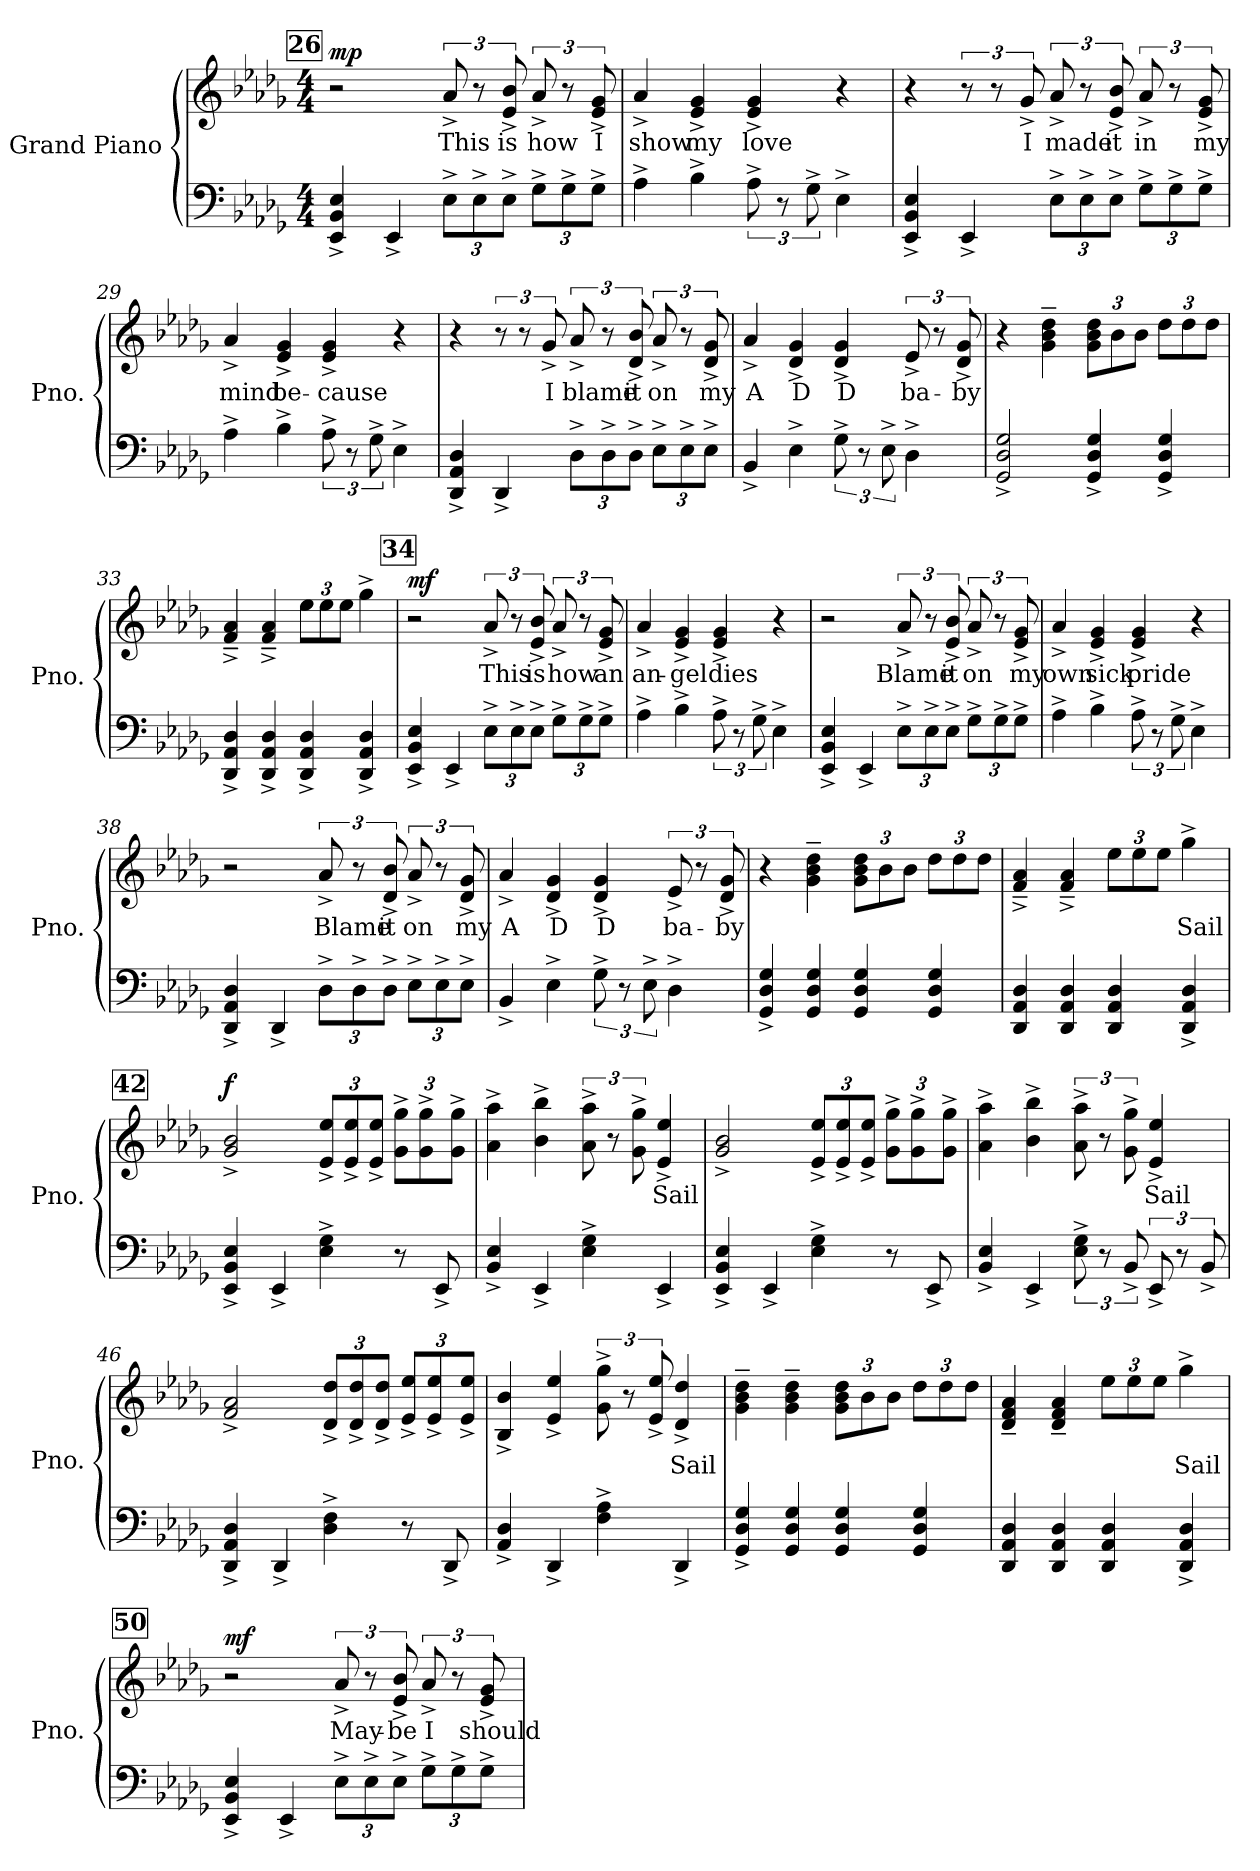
**kern	**kern	**text	**dynam
*part1	*part1	*part1	*part1
*staff2	*staff1	*staff1	*staff1/2
*I"Grand Piano	*	*	*
*I'Pno.	*	*	*
*clefF4	*clefG2	*	*
*k[b-e-a-d-g-]	*k[b-e-a-d-g-]	*	*
*M4/4	*M4/4	*	*
!!LO:REH:place=s1:a:B:fs=14:t=26
=26	=26	=26	=26
!	!	!	!LO:DY:b=2
4EE-/^ 4BB-/^ 4E-/^	2r	.	mp
4EE-^/	.	.	.
*Xbrackettup	*	*	*
!	!	!LO:LY:b	!
12E-^\L	12a-^/	This	.
12E-^\	12r	.	.
!	!	!LO:LY:b	!
12E-^\J	12e-/^ 12b-/^	is	.
!	!	!LO:LY:b	!
12G-^\L	12a-^/	how	.
12G-^\	12r	.	.
!	!	!LO:LY:b	!
12G-^\J	12e-/^ 12g-/^	I	.
=27	=27	=27	=27
!	!	!LO:LY:b	!
4A-^\	4a-^/	show	.
!	!	!LO:LY:b	!
4B-^\	4e-/^ 4g-/^	my	.
*brackettup	*	*	*
!	!	!LO:LY:b	!
12A-^\	4e-/^ 4g-/^	love	.
12r	.	.	.
12G-^\	.	.	.
4E-^\	4r	.	.
!!LO:PB:g=z
=28	=28	=28	=28
4EE-/^ 4BB-/^ 4E-/^	4r	.	.
4EE-^/	12r	.	.
.	12r	.	.
!	!	!LO:LY:b	!
.	12g-^/	I	.
*Xbrackettup	*	*	*
!	!	!LO:LY:b	!
12E-^\L	12a-^/	made	.
12E-^\	12r	.	.
!	!	!LO:LY:b	!
12E-^\J	12e-/^ 12b-/^	it	.
!	!	!LO:LY:b	!
12G-^\L	12a-^/	in	.
12G-^\	12r	.	.
!	!	!LO:LY:b	!
12G-^\J	12e-/^ 12g-/^	my	.
=29	=29	=29	=29
!	!	!LO:LY:b	!
4A-^\	4a-^/	mind	.
!	!	!LO:LY:b	!
4B-^\	4e-/^ 4g-/^	be-	.
*brackettup	*	*	*
!	!	!LO:LY:b	!
12A-^\	4e-/^ 4g-/^	-cause	.
12r	.	.	.
12G-^\	.	.	.
4E-^\	4r	.	.
=30	=30	=30	=30
4DD-/^ 4AA-/^ 4D-/^	4r	.	.
4DD-^/	12r	.	.
.	12r	.	.
!	!	!LO:LY:b	!
.	12g-^/	I	.
*Xbrackettup	*	*	*
!	!	!LO:LY:b	!
12D-^\L	12a-^/	blame	.
12D-^\	12r	.	.
!	!	!LO:LY:b	!
12D-^\J	12d-/^ 12b-/^	it	.
!	!	!LO:LY:b	!
12E-^\L	12a-^/	on	.
12E-^\	12r	.	.
!	!	!LO:LY:b	!
12E-^\J	12d-/^ 12g-/^	my	.
!!LO:LB:g=z
=31	=31	=31	=31
!	!	!LO:LY:b	!
4BB-^/	4a-^/	A	.
!	!	!LO:LY:b	!
4E-^\	4d-/^ 4g-/^	D	.
*brackettup	*	*	*
!	!	!LO:LY:b	!
12G-^\	4d-/^ 4g-/^	D	.
12r	.	.	.
12E-^\	.	.	.
!	!	!LO:LY:b	!
4D-^\	12e-^/	ba-	.
.	12r	.	.
!	!	!LO:LY:b	!
.	12d-/^ 12g-/^	-by	.
=32	=32	=32	=32
2GG-/^ 2D-/^ 2G-/^	4r	.	.
.	4g-\~ 4b-\~ 4dd-\~	.	.
*	*Xbrackettup	*	*
4GG-/^ 4D-/^ 4G-/^	12g-\ 12b-\ 12dd-\L	.	.
.	12b-\	.	.
.	12b-\J	.	.
4GG-/^ 4D-/^ 4G-/^	12dd-\L	.	.
.	12dd-\	.	.
.	12dd-\J	.	.
=33	=33	=33	=33
4DD-/^ 4AA-/^ 4D-/^	4f/~^ 4a-/~^	.	.
4DD-/^ 4AA-/^ 4D-/^	4f/^~ 4a-/^~	.	.
4DD-/^ 4AA-/^ 4D-/^	12ee-\L	.	.
.	12ee-\	.	.
.	12ee-\J	.	.
4DD-/^ 4AA-/^ 4D-/^	4gg-^\	.	.
!!LO:REH:place=s1:a:B:fs=14:t=34
=34	=34	=34	=34
!	!	!	!LO:DY:b=2
4EE-/^ 4BB-/^ 4E-/^	2r	.	mf
4EE-^/	.	.	.
*Xbrackettup	*brackettup	*	*
!	!	!LO:LY:b	!
12E-^\L	12a-^/	This	.
12E-^\	12r	.	.
!	!	!LO:LY:b	!
12E-^\J	12e-/^ 12b-/^	is	.
!	!	!LO:LY:b	!
12G-^\L	12a-^/	how	.
12G-^\	12r	.	.
!	!	!LO:LY:b	!
12G-^\J	12e-/^ 12g-/^	an	.
!!LO:LB:g=z
=35	=35	=35	=35
!	!	!LO:LY:b	!
4A-^\	4a-^/	an-	.
!	!	!LO:LY:b	!
4B-^\	4e-/^ 4g-/^	-gel	.
*brackettup	*	*	*
!	!	!LO:LY:b	!
12A-^\	4e-/^ 4g-/^	dies	.
12r	.	.	.
12G-^\	.	.	.
4E-^\	4r	.	.
=36	=36	=36	=36
4EE-/^ 4BB-/^ 4E-/^	2r	.	.
4EE-^/	.	.	.
*Xbrackettup	*	*	*
!	!	!LO:LY:b	!
12E-^\L	12a-^/	Blame	.
12E-^\	12r	.	.
!	!	!LO:LY:b	!
12E-^\J	12e-/^ 12b-/^	it	.
!	!	!LO:LY:b	!
12G-^\L	12a-^/	on	.
12G-^\	12r	.	.
!	!	!LO:LY:b	!
12G-^\J	12e-/^ 12g-/^	my	.
=37	=37	=37	=37
!	!	!LO:LY:b	!
4A-^\	4a-^/	own	.
!	!	!LO:LY:b	!
4B-^\	4e-/^ 4g-/^	sick	.
*brackettup	*	*	*
!	!	!LO:LY:b	!
12A-^\	4e-/^ 4g-/^	pride	.
12r	.	.	.
12G-^\	.	.	.
4E-^\	4r	.	.
=38	=38	=38	=38
4DD-/^ 4AA-/^ 4D-/^	2r	.	.
4DD-^/	.	.	.
*Xbrackettup	*	*	*
!	!	!LO:LY:b	!
12D-^\L	12a-^/	Blame	.
12D-^\	12r	.	.
!	!	!LO:LY:b	!
12D-^\J	12d-/^ 12b-/^	it	.
!	!	!LO:LY:b	!
12E-^\L	12a-^/	on	.
12E-^\	12r	.	.
!	!	!LO:LY:b	!
12E-^\J	12d-/^ 12g-/^	my	.
!!LO:LB:g=z
=39	=39	=39	=39
!	!	!LO:LY:b	!
4BB-^/	4a-^/	A	.
!	!	!LO:LY:b	!
4E-^\	4d-/^ 4g-/^	D	.
*brackettup	*	*	*
!	!	!LO:LY:b	!
12G-^\	4d-/^ 4g-/^	D	.
12r	.	.	.
12E-^\	.	.	.
!	!	!LO:LY:b	!
4D-^\	12e-^/	ba-	.
.	12r	.	.
!	!	!LO:LY:b	!
.	12d-/^ 12g-/^	-by	.
=40	=40	=40	=40
4GG-/^ 4D-/^ 4G-/^	4r	.	.
4GG-/ 4D-/ 4G-/	4g-\~ 4b-\~ 4dd-\~	.	.
*	*Xbrackettup	*	*
4GG-/ 4D-/ 4G-/	12g-\ 12b-\ 12dd-\L	.	.
.	12b-\	.	.
.	12b-\J	.	.
4GG-/ 4D-/ 4G-/	12dd-\L	.	.
.	12dd-\	.	.
.	12dd-\J	.	.
=41	=41	=41	=41
4DD-/ 4AA-/ 4D-/	4f/^~ 4a-/^~	.	.
4DD-/ 4AA-/ 4D-/	4f/^~ 4a-/^~	.	.
4DD-/ 4AA-/ 4D-/	12ee-\L	.	.
.	12ee-\	.	.
.	12ee-\J	.	.
!	!	!LO:LY:b	!
4DD-/^ 4AA-/^ 4D-/^	4gg-^\	Sail	.
!!LO:REH:place=s1:a:B:fs=14:t=42
=42	=42	=42	=42
!	!	!	!LO:DY:b=2
4EE-/^ 4BB-/^ 4E-/^	2g-/^ 2b-/^	.	f
4EE-^/	.	.	.
4E-\^ 4G-\^	12e-/^ 12ee-/^L	.	.
.	12e-/^ 12ee-/^	.	.
.	12e-/^ 12ee-/^J	.	.
8r	12g-\^ 12gg-\^L	.	.
.	12g-\^ 12gg-\^	.	.
8EE-^/	.	.	.
.	12g-\^ 12gg-\^J	.	.
=43	=43	=43	=43
4BB-/^ 4E-/^	4a-\^ 4aa-\^	.	.
4EE-^/	4b-\^ 4bb-\^	.	.
*	*brackettup	*	*
4E-\^ 4G-\^	12a-\^ 12aa-\^	.	.
.	12r	.	.
.	12g-\^ 12gg-\^	.	.
!	!	!LO:LY:b	!
4EE-^/	4e-/^ 4ee-/^	Sail	.
!!LO:LB:g=z
=44	=44	=44	=44
4EE-/^ 4BB-/^ 4E-/^	2g-/^ 2b-/^	.	.
4EE-^/	.	.	.
*	*Xbrackettup	*	*
4E-\^ 4G-\^	12e-/^ 12ee-/^L	.	.
.	12e-/^ 12ee-/^	.	.
.	12e-/^ 12ee-/^J	.	.
8r	12g-\^ 12gg-\^L	.	.
.	12g-\^ 12gg-\^	.	.
8EE-^/	.	.	.
.	12g-\^ 12gg-\^J	.	.
=45	=45	=45	=45
4BB-/^ 4E-/^	4a-\^ 4aa-\^	.	.
4EE-^/	4b-\^ 4bb-\^	.	.
*	*brackettup	*	*
12E-\^ 12G-\^	12a-\^ 12aa-\^	.	.
12r	12r	.	.
12BB-^/	12g-\^ 12gg-\^	.	.
!	!	!LO:LY:b	!
12EE-^/	4e-/^ 4ee-/^	Sail	.
12r	.	.	.
12BB-^/	.	.	.
=46	=46	=46	=46
4DD-/^ 4AA-/^ 4D-/^	2f/^ 2a-/^	.	.
4DD-^/	.	.	.
*	*Xbrackettup	*	*
4D-\^ 4F\^	12d-/^ 12dd-/^L	.	.
.	12d-/^ 12dd-/^	.	.
.	12d-/^ 12dd-/^J	.	.
8r	12e-/^ 12ee-/^L	.	.
.	12e-/^ 12ee-/^	.	.
8DD-^/	.	.	.
.	12e-/^ 12ee-/^J	.	.
=47	=47	=47	=47
4AA-/^ 4D-/^	4B-/^ 4b-/^	.	.
4DD-^/	4e-/^ 4ee-/^	.	.
*	*brackettup	*	*
4F\^ 4A-\^	12g-\^ 12gg-\^	.	.
.	12r	.	.
.	12e-/^ 12ee-/^	.	.
!	!	!LO:LY:b	!
4DD-^/	4d-/^ 4dd-/^	Sail	.
=48	=48	=48	=48
4GG-/^ 4D-/^ 4G-/^	4g-\~ 4b-\~ 4dd-\~	.	.
4GG-/ 4D-/ 4G-/	4g-\~ 4b-\~ 4dd-\~	.	.
*	*Xbrackettup	*	*
4GG-/ 4D-/ 4G-/	12g-\ 12b-\ 12dd-\L	.	.
.	12b-\	.	.
.	12b-\J	.	.
4GG-/ 4D-/ 4G-/	12dd-\L	.	.
.	12dd-\	.	.
.	12dd-\J	.	.
!!LO:PB:g=z
=49	=49	=49	=49
4DD-/ 4AA-/ 4D-/	4d-/~ 4f/~ 4a-/~	.	.
4DD-/ 4AA-/ 4D-/	4d-/~ 4f/~ 4a-/~	.	.
4DD-/ 4AA-/ 4D-/	12ee-\L	.	.
.	12ee-\	.	.
.	12ee-\J	.	.
!	!	!LO:LY:b	!
4DD-/^ 4AA-/^ 4D-/^	4gg-^\	Sail	.
!!LO:REH:place=s1:a:B:fs=14:t=50
=50	=50	=50	=50
!	!	!	!LO:DY:b=2
4EE-/^ 4BB-/^ 4E-/^	2r	.	mf
4EE-^/	.	.	.
*Xbrackettup	*brackettup	*	*
!	!	!LO:LY:b	!
12E-^\L	12a-^/	May-	.
12E-^\	12r	.	.
!	!	!LO:LY:b	!
12E-^\J	12e-/^ 12b-/^	-be	.
!	!	!LO:LY:b	!
12G-^\L	12a-^/	I	.
12G-^\	12r	.	.
!	!	!LO:LY:b	!
12G-^\J	12e-/^ 12g-/^	should	.
=	=	=	=
*-	*-	*-	*-
